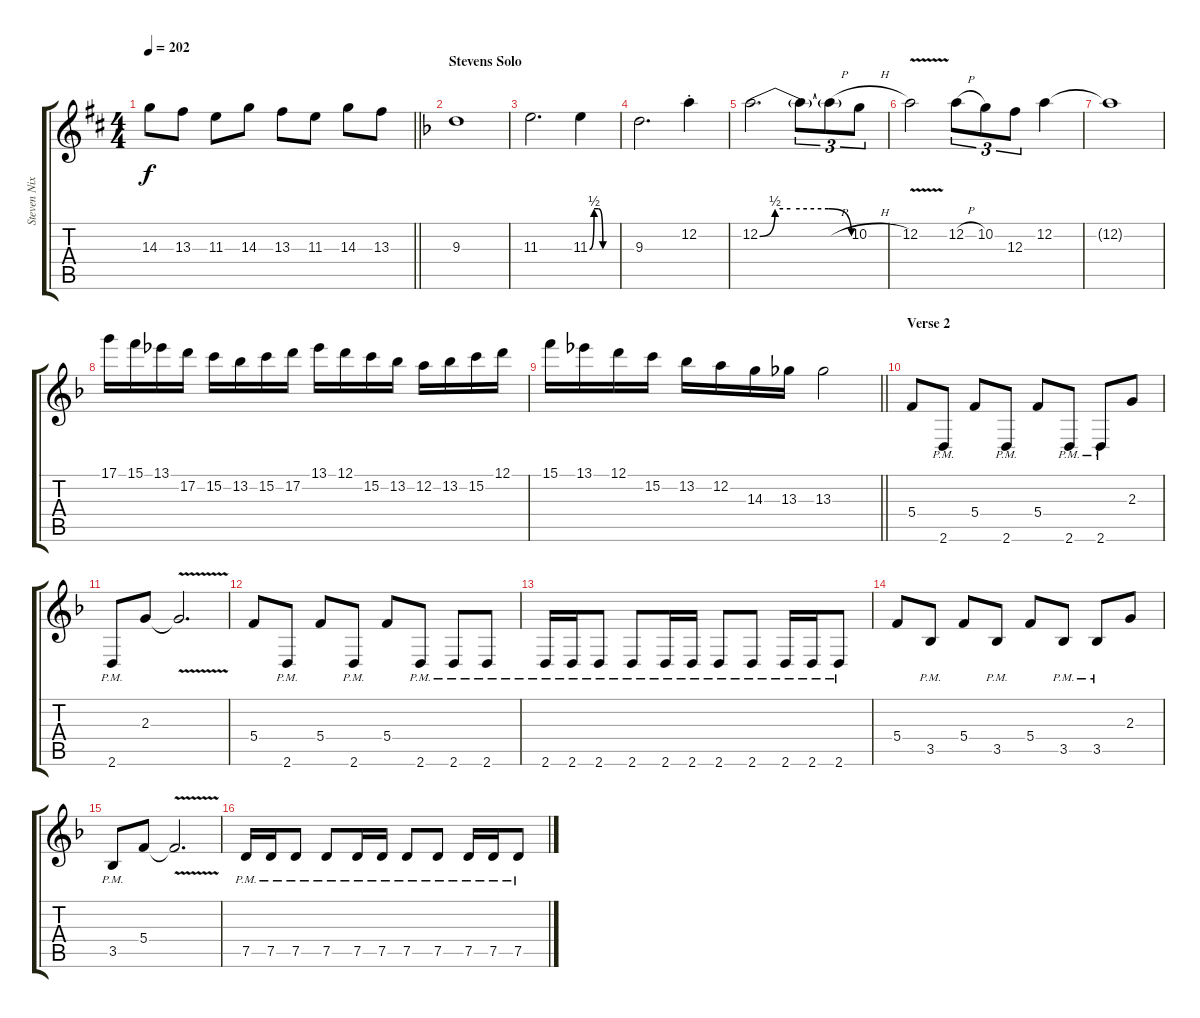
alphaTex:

\track ("Steven Nixon" "Steven Nix") {instrument distortionguitar}
\staff {score tabs}
\tuning (D4 A3 F3 C3 G2 C2) {hide}
\ts (4 4)
\tempo 202
\clef g2
\barLineRight lightlight
\ks d
14.3.8{dy f} 13.3.8 11.3.8 14.3.8 13.3.8 11.3.8 14.3.8 13.3.8 |
\section ("" "Stevens Solo")
\ks f
9.3.1 |
11.3.2{d} 11.3{be (custom 0 0 10 2 20 2 30 0 60 0)}.4 |
9.3.2{d} 12.2{st}.4 |
12.2{be (custom 0 0 10 2 20 2 45 2 60 0)}.2{d} 12.2{t}.8{tu (3 2)} 12.2{h t}.8{tu (3 2)} 10.2{h}.8{tu (3 2)} |
12.2{v}.2 12.2{h}.8{tu (3 2)} 10.2.8{tu (3 2)} 12.3.8{tu (3 2)} 12.2.4 |
12.2{t}.1 |
17.1.16 15.1.16 13.1.16 17.2.16 15.2.16 13.2.16 15.2.16 17.2.16 13.1.16 12.1.16 15.2.16 13.2.16 12.2.16 13.2.16 15.2.16 12.1.16 |
\barLineRight lightlight
15.1.16 13.1.16 12.1.16 15.2.16 13.2.16 12.2.16 14.3.16 13.3.16 13.3.2 |
\section ("" "Verse 2")
5.4.8 2.6{pm}.8 5.4.8 2.6{pm}.8 5.4.8 2.6{pm}.8 2.6{pm}.8 2.3.8 |
2.6{pm}.8 2.3.8 2.3{v t}.2{d} |
5.4.8 2.6{pm}.8 5.4.8 2.6{pm}.8 5.4.8 2.6{pm}.8 2.6{pm}.8 2.6{pm}.8 |
2.6{pm}.16 2.6{pm}.16 2.6{pm}.8 2.6{pm}.8 2.6{pm}.16 2.6{pm}.16 2.6{pm}.8 2.6{pm}.8 2.6{pm}.16 2.6{pm}.16 2.6{pm}.8 |
5.4.8 3.5{pm}.8 5.4.8 3.5{pm}.8 5.4.8 3.5{pm}.8 3.5{pm}.8 2.3.8 |
3.5{pm}.8 5.4.8 5.4{v t}.2{d} |
7.5{pm}.16 7.5{pm}.16 7.5{pm}.8 7.5{pm}.8 7.5{pm}.16 7.5{pm}.16 7.5{pm}.8 7.5{pm}.8 7.5{pm}.16 7.5{pm}.16 7.5{pm}.8
